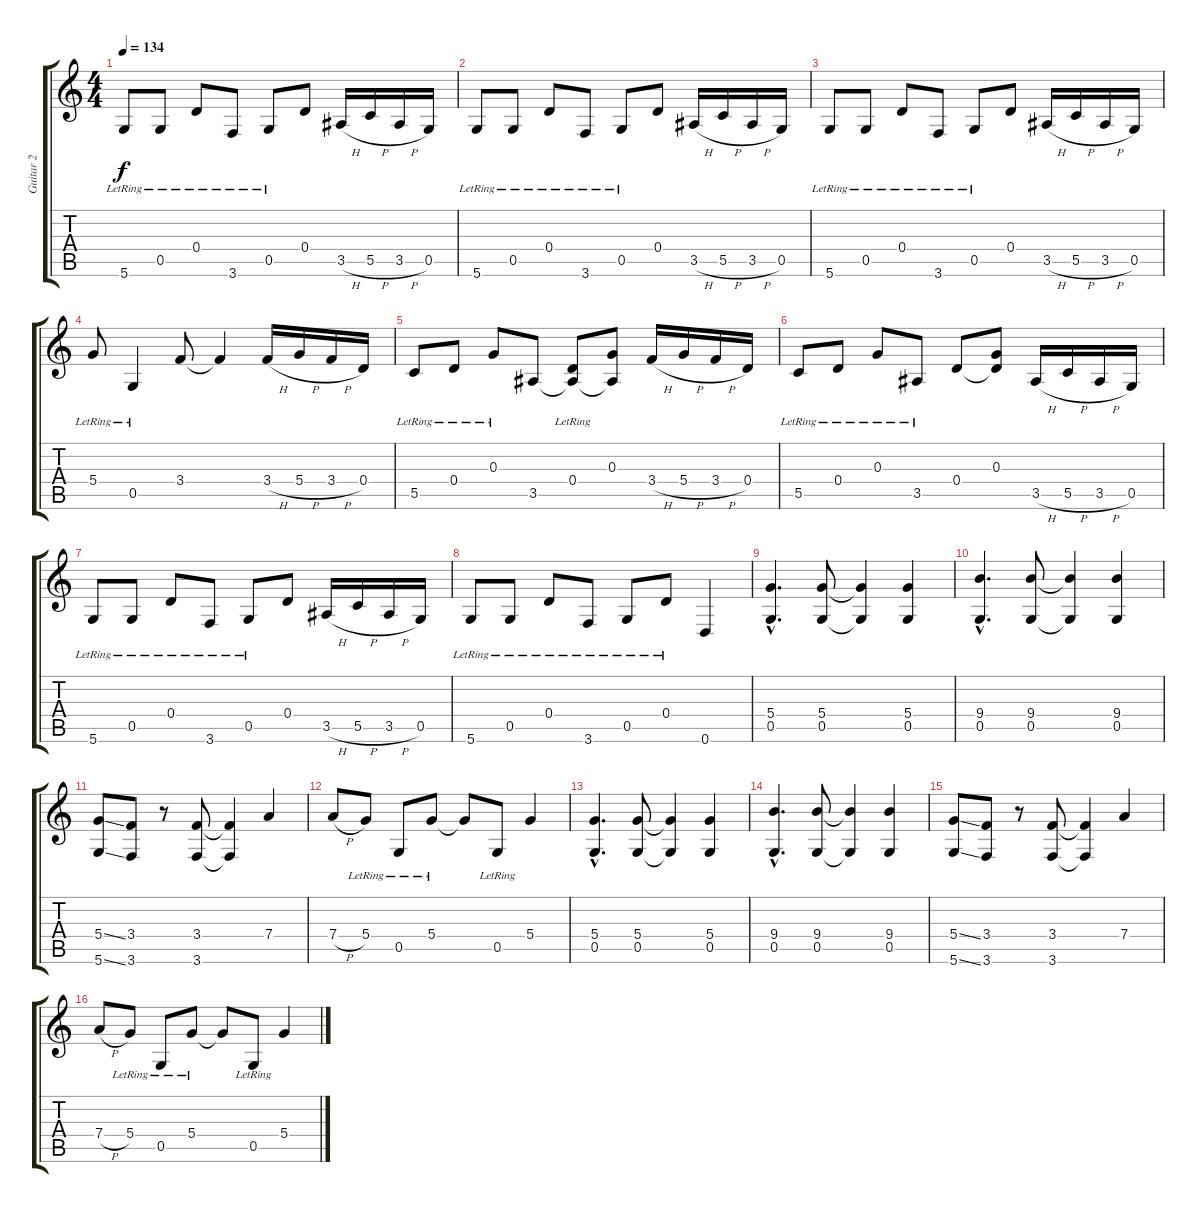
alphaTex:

\track ("Guitar 2" "Guitar 2") {instrument overdrivenguitar}
\staff {score tabs}
\tuning (E4 B3 G3 D3 G2 D2) {hide}
\ts (4 4)
\tempo 134
\clef g2
\ks c
5.6{lr}.8{dy f} 0.5{lr}.8 0.4{lr}.8 3.6{lr}.8 0.5{lr}.8 0.4.8 3.5{h}.16 5.5{h}.16 3.5{h}.16 0.5.16 |
5.6{lr}.8 0.5{lr}.8 0.4{lr}.8 3.6{lr}.8 0.5{lr}.8 0.4.8 3.5{h}.16 5.5{h}.16 3.5{h}.16 0.5.16 |
5.6{lr}.8 0.5{lr}.8 0.4{lr}.8 3.6{lr}.8 0.5{lr}.8 0.4.8 3.5{h}.16 5.5{h}.16 3.5{h}.16 0.5.16 |
5.4{lr}.8 0.5{lr}.4 3.4.8 3.4{t}.4 3.4{h}.16 5.4{h}.16 3.4{h}.16 0.4.16 |
5.5{lr}.8 0.4{lr}.8 0.3{lr}.8 3.5.8 (0.4{lr} 3.5{t}).8 (0.3 3.5{t}).8 3.4{h}.16 5.4{h}.16 3.4{h}.16 0.4.16 |
5.5{lr}.8 0.4{lr}.8 0.3{lr}.8 3.5{lr}.8 0.4.8 (0.3 0.4{t}).8 3.5{h}.16 5.5{h}.16 3.5{h}.16 0.5.16 |
5.6{lr}.8 0.5{lr}.8 0.4{lr}.8 3.6{lr}.8 0.5{lr}.8 0.4.8 3.5{h}.16 5.5{h}.16 3.5{h}.16 0.5.16 |
5.6{lr}.8 0.5{lr}.8 0.4{lr}.8 3.6{lr}.8 0.5{lr}.8 0.4{lr}.8 0.6.4 |
(5.4{hac} 0.5{hac}).4{d} (5.4 0.5).8 (5.4{t} 0.5{t}).4 (5.4 0.5).4 |
(9.4{hac} 0.5{hac}).4{d} (9.4 0.5).8 (9.4{t} 0.5{t}).4 (9.4 0.5).4 |
(5.4{ss} 5.6{ss}).8 (3.4 3.6).8 r.8 (3.4 3.6).8 (3.4{t} 3.6{t}).4 7.4.4 |
7.4{h}.8 5.4{lr}.8 0.5{lr}.8 5.4{lr}.8 5.4{t}.8 0.5{lr}.8 5.4.4 |
(5.4{hac} 0.5{hac}).4{d} (5.4 0.5).8 (5.4{t} 0.5{t}).4 (5.4 0.5).4 |
(9.4{hac} 0.5{hac}).4{d} (9.4 0.5).8 (9.4{t} 0.5{t}).4 (9.4 0.5).4 |
(5.4{ss} 5.6{ss}).8 (3.4 3.6).8 r.8 (3.4 3.6).8 (3.4{t} 3.6{t}).4 7.4.4 |
7.4{h}.8 5.4{lr}.8 0.5{lr}.8 5.4{lr}.8 5.4{t}.8 0.5{lr}.8 5.4.4
